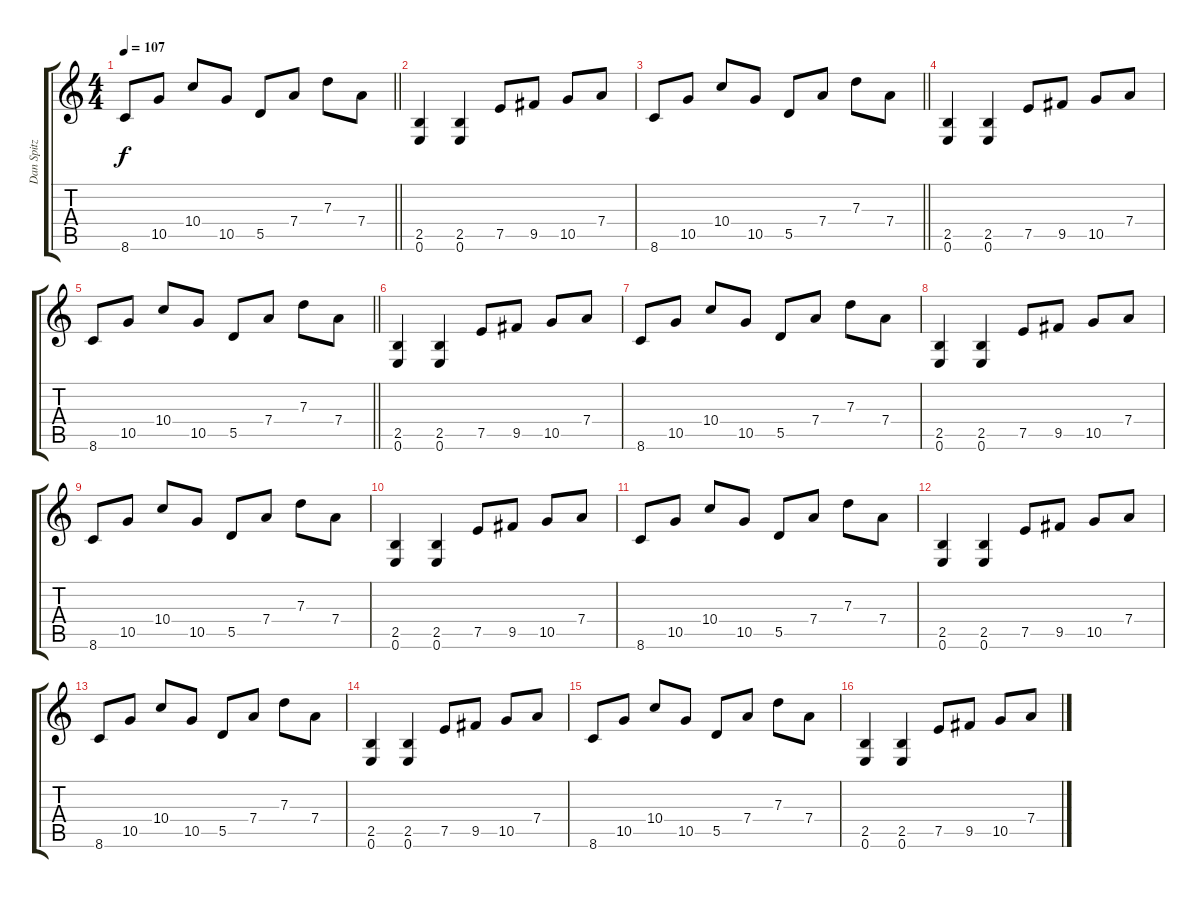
\track ("Dan Spitz" "Dan Spitz") {instrument distortionguitar}
\staff {score tabs}
\tuning (E4 B3 G3 D3 A2 E2) {hide}
\ts (4 4)
\tempo 107
\clef g2
\barLineRight lightlight
\ks c
8.6.8{dy f} 10.5.8 10.4.8 10.5.8 5.5.8 7.4.8 7.3.8 7.4.8 |
(2.5 0.6).4 (2.5 0.6).4 7.5.8 9.5.8 10.5.8 7.4.8 |
\barLineRight lightlight
8.6.8 10.5.8 10.4.8 10.5.8 5.5.8 7.4.8 7.3.8 7.4.8 |
(2.5 0.6).4 (2.5 0.6).4 7.5.8 9.5.8 10.5.8 7.4.8 |
\barLineRight lightlight
8.6.8 10.5.8 10.4.8 10.5.8 5.5.8 7.4.8 7.3.8 7.4.8 |
(2.5 0.6).4 (2.5 0.6).4 7.5.8 9.5.8 10.5.8 7.4.8 |
8.6.8 10.5.8 10.4.8 10.5.8 5.5.8 7.4.8 7.3.8 7.4.8 |
(2.5 0.6).4 (2.5 0.6).4 7.5.8 9.5.8 10.5.8 7.4.8 |
8.6.8 10.5.8 10.4.8 10.5.8 5.5.8 7.4.8 7.3.8 7.4.8 |
(2.5 0.6).4 (2.5 0.6).4 7.5.8 9.5.8 10.5.8 7.4.8 |
8.6.8 10.5.8 10.4.8 10.5.8 5.5.8 7.4.8 7.3.8 7.4.8 |
(2.5 0.6).4 (2.5 0.6).4 7.5.8 9.5.8 10.5.8 7.4.8 |
8.6.8 10.5.8 10.4.8 10.5.8 5.5.8 7.4.8 7.3.8 7.4.8 |
(2.5 0.6).4 (2.5 0.6).4 7.5.8 9.5.8 10.5.8 7.4.8 |
8.6.8 10.5.8 10.4.8 10.5.8 5.5.8 7.4.8 7.3.8 7.4.8 |
(2.5 0.6).4 (2.5 0.6).4 7.5.8 9.5.8 10.5.8 7.4.8
